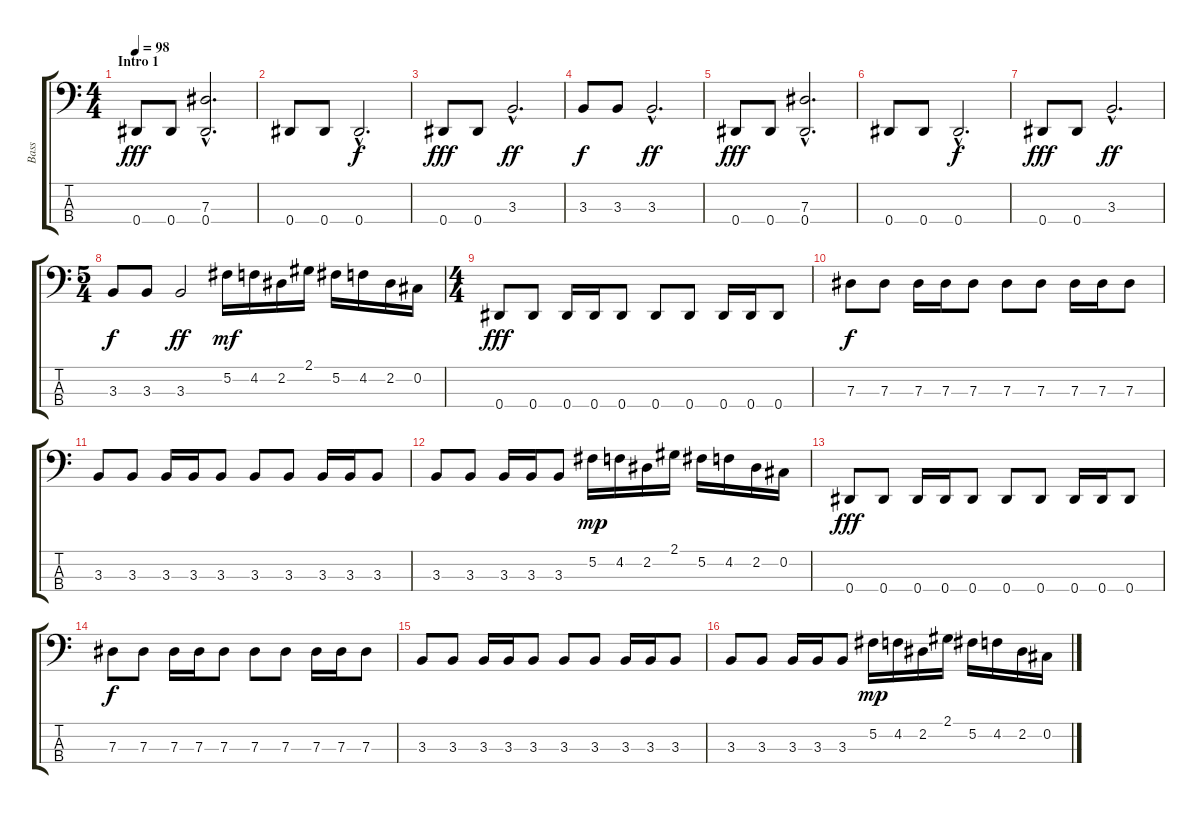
\track ("Bass" "Bass") {instrument electricbassfinger}
\staff {score tabs}
\tuning (Gb2 Db2 Ab1 Eb1) {hide}
\ts (4 4)
\section ("" "Intro 1")
\tempo 98
\clef f4
\ks c
0.4.8{dy fff instrument electricbassfinger} 0.4.8 (7.3{hac} 0.4{hac}).2{d} |
0.4.8 0.4.8 0.4{hac}.2{d dy f} |
0.4.8{dy fff} 0.4.8 3.3{hac}.2{d dy ff} |
3.3.8{dy f} 3.3.8 3.3{hac}.2{d dy ff} |
0.4.8{dy fff} 0.4.8 (7.3{hac} 0.4{hac}).2{d} |
0.4.8 0.4.8 0.4{hac}.2{d dy f} |
0.4.8{dy fff} 0.4.8 3.3{hac}.2{d dy ff} |
\ts (5 4)
3.3.8{dy f} 3.3.8 3.3.2{dy ff} 5.2.16{dy mf} 4.2.16 2.2.16 2.1.16 5.2.16 4.2.16 2.2.16 0.2.16 |
\ts (4 4)
0.4.8{dy fff} 0.4.8 0.4.16 0.4.16 0.4.8 0.4.8 0.4.8 0.4.16 0.4.16 0.4.8 |
7.3.8{dy f} 7.3.8 7.3.16 7.3.16 7.3.8 7.3.8 7.3.8 7.3.16 7.3.16 7.3.8 |
3.3.8 3.3.8 3.3.16 3.3.16 3.3.8 3.3.8 3.3.8 3.3.16 3.3.16 3.3.8 |
3.3.8 3.3.8 3.3.16 3.3.16 3.3.8 5.2.16{dy mp} 4.2.16 2.2.16 2.1.16 5.2.16 4.2.16 2.2.16 0.2.16 |
0.4.8{dy fff} 0.4.8 0.4.16 0.4.16 0.4.8 0.4.8 0.4.8 0.4.16 0.4.16 0.4.8 |
7.3.8{dy f} 7.3.8 7.3.16 7.3.16 7.3.8 7.3.8 7.3.8 7.3.16 7.3.16 7.3.8 |
3.3.8 3.3.8 3.3.16 3.3.16 3.3.8 3.3.8 3.3.8 3.3.16 3.3.16 3.3.8 |
3.3.8 3.3.8 3.3.16 3.3.16 3.3.8 5.2.16{dy mp} 4.2.16 2.2.16 2.1.16 5.2.16 4.2.16 2.2.16 0.2.16
